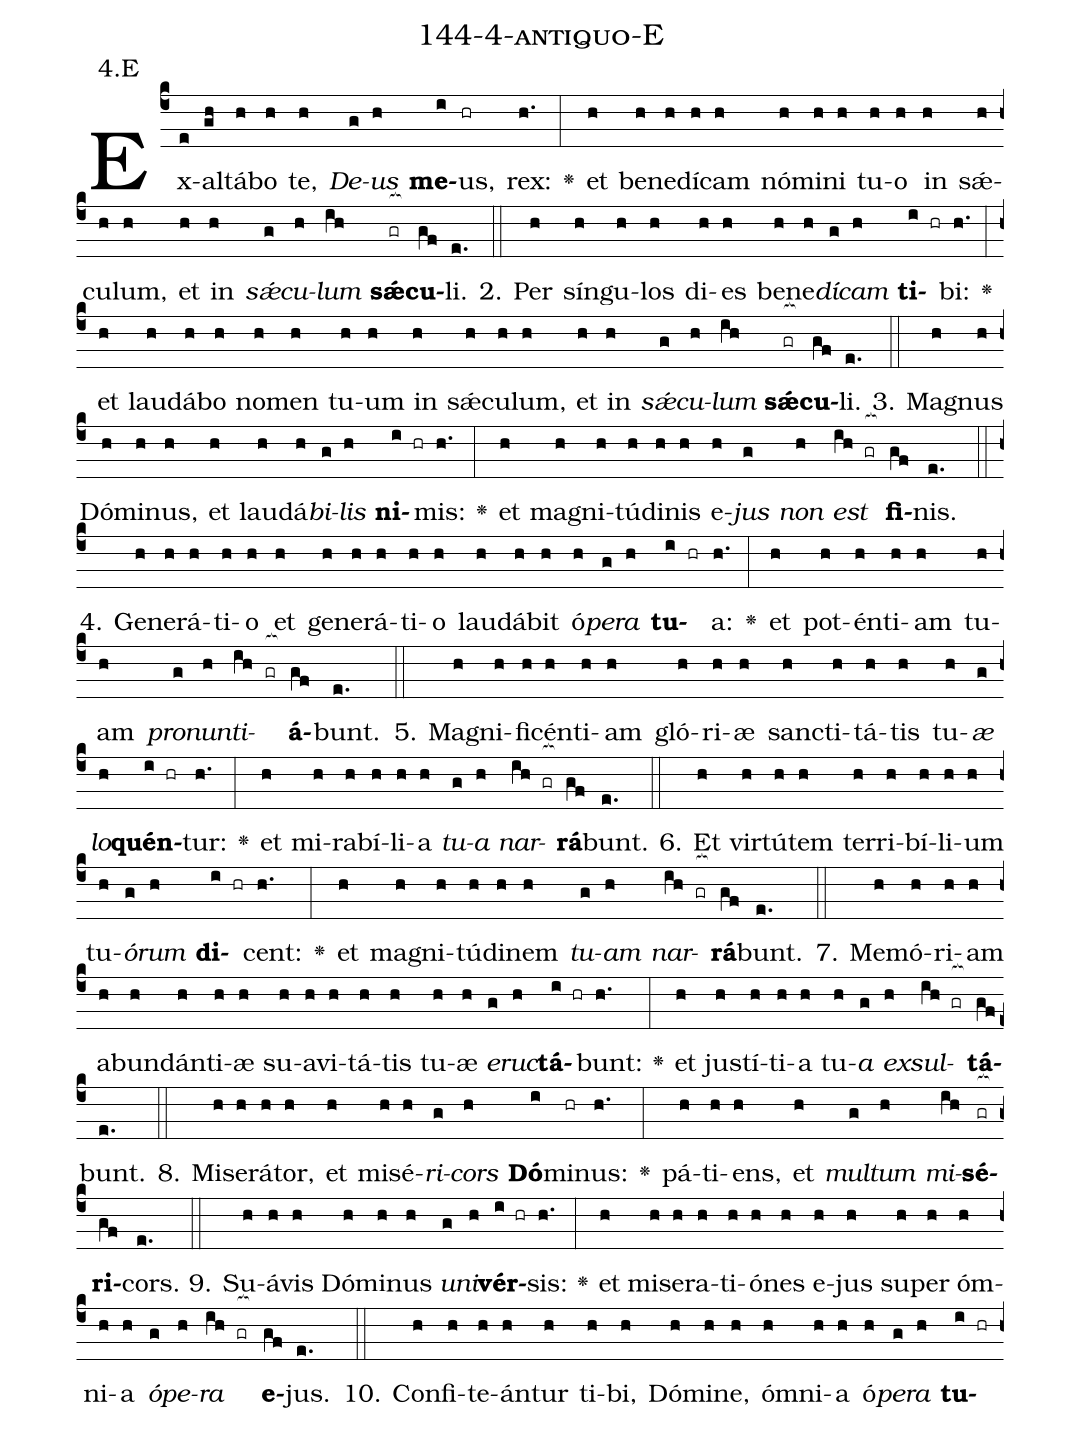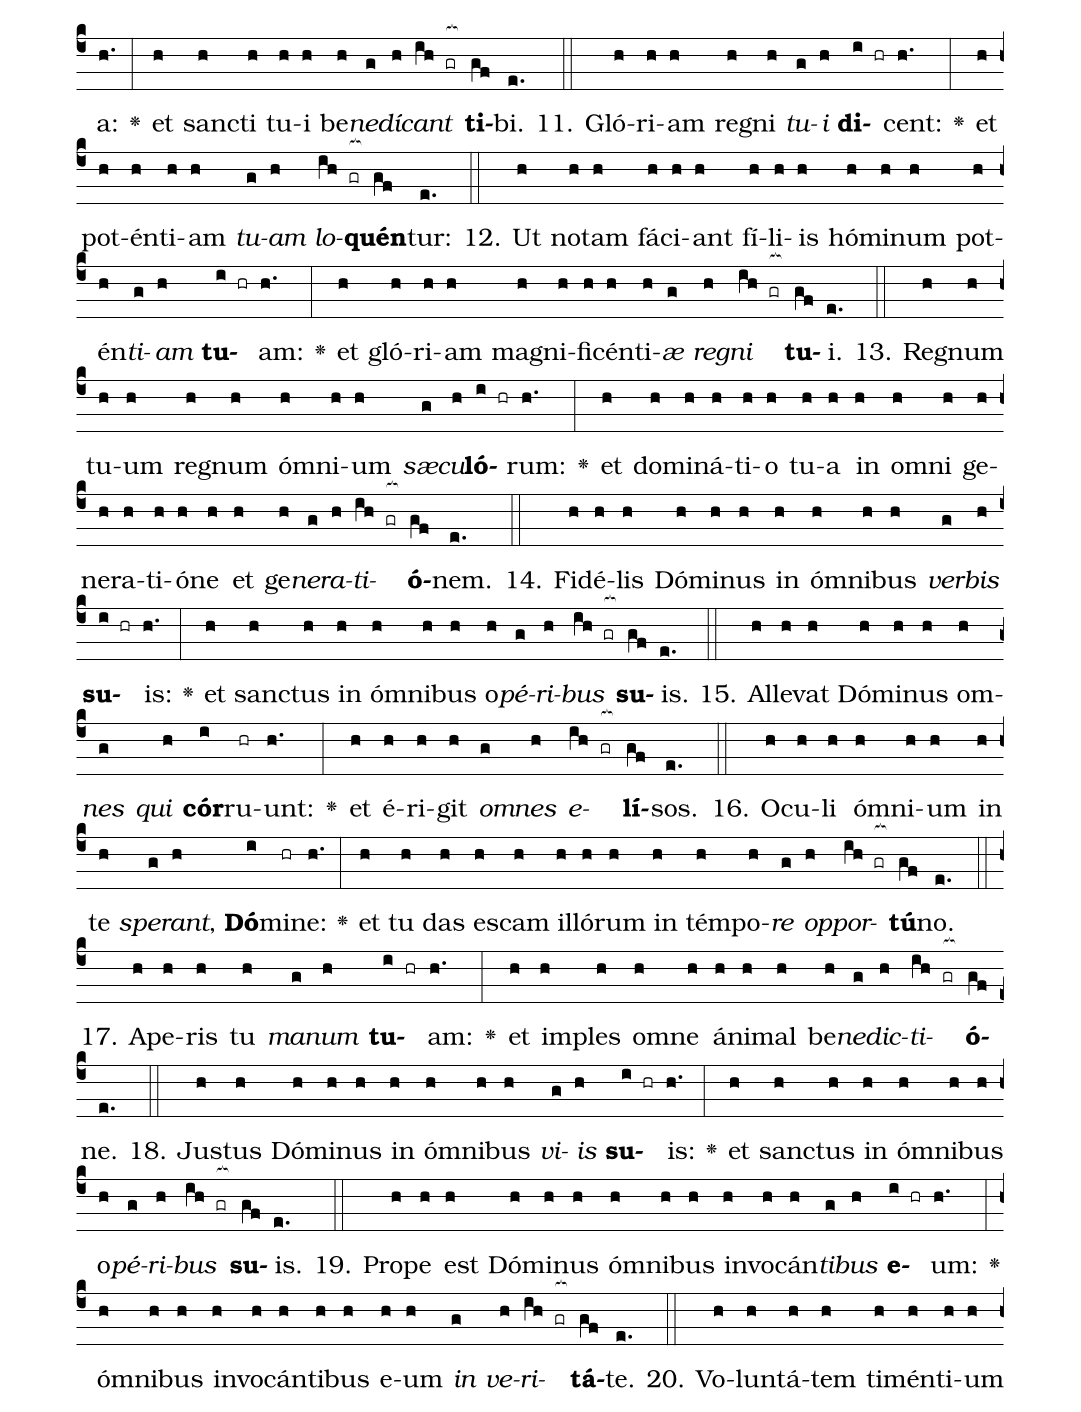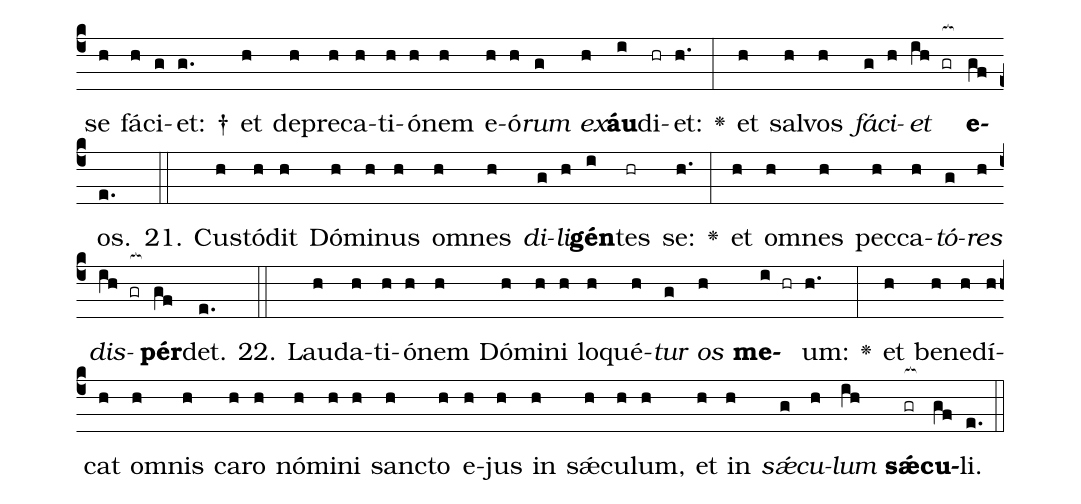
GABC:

name: 144-4-antiquo-E;
annotation: 4.E;
%%
(c4)Ex(e)al(gh)tá(h)bo(h) te,(h) <i>De</i>(g)<i>us</i>(h) <b>me</b>(i)us,(hr) rex:(h.) <v>\greheightstar</v>(:) et(h) be(h)ne(h)dí(h)cam(h) nó(h)mi(h)ni(h) tu(h)o(h) in(h) sǽ(h)cu(h)lum,(h) et(h) in(h) <i>sǽ</i>(g)<i>cu</i>(h)<i>lum</i>(ih) <b>sǽ</b>(gr[ocb:1{])<b>cu</b>(gf[ocb:0}])li.(e.) (::)
2. Per(h) sín(h)gu(h)los(h) di(h)es(h) be(h)ne(h)<i>dí</i>(g)<i>cam</i>(h) <b>ti</b>(i hr)bi:(h.) <v>\greheightstar</v>(:) et(h) lau(h)dá(h)bo(h) no(h)men(h) tu(h)um(h) in(h) sǽ(h)cu(h)lum,(h) et(h) in(h) <i>sǽ</i>(g)<i>cu</i>(h)<i>lum</i>(ih) <b>sǽ</b>(gr[ocb:1{])<b>cu</b>(gf[ocb:0}])li.(e.) (::)
3. Ma(h)gnus(h) Dó(h)mi(h)nus,(h) et(h) lau(h)dá(h)<i>bi</i>(g)<i>lis</i>(h) <b>ni</b>(i hr)mis:(h.) <v>\greheightstar</v>(:) et(h) ma(h)gni(h)tú(h)di(h)nis(h) e(h)<i>jus</i>(g) <i>non</i>(h) <i>est</i>(ih gr[ocb:1{]) <b>fi</b>(gf[ocb:0}])nis.(e.) (::)
4. Ge(h)ne(h)rá(h)ti(h)o(h) et(h) ge(h)ne(h)rá(h)ti(h)o(h) lau(h)dá(h)bit(h) ó(h)<i>pe</i>(g)<i>ra</i>(h) <b>tu</b>(i hr)a:(h.) <v>\greheightstar</v>(:) et(h) pot(h)én(h)ti(h)am(h) tu(h)am(h) <i>pro</i>(g)<i>nun</i>(h)<i>ti</i>(ih gr[ocb:1{])<b>á</b>(gf[ocb:0}])bunt.(e.) (::)
5. Ma(h)gni(h)fi(h)cén(h)ti(h)am(h) gló(h)ri(h)æ(h) sanc(h)ti(h)tá(h)tis(h) tu(h)<i>æ</i>(g) <i>lo</i>(h)<b>quén</b>(i hr)tur:(h.) <v>\greheightstar</v>(:) et(h) mi(h)ra(h)bí(h)li(h)a(h) <i>tu</i>(g)<i>a</i>(h) <i>nar</i>(ih gr[ocb:1{])<b>rá</b>(gf[ocb:0}])bunt.(e.) (::)
6. Et(h) vir(h)tú(h)tem(h) ter(h)ri(h)bí(h)li(h)um(h) tu(h)<i>ó</i>(g)<i>rum</i>(h) <b>di</b>(i hr)cent:(h.) <v>\greheightstar</v>(:) et(h) ma(h)gni(h)tú(h)di(h)nem(h) <i>tu</i>(g)<i>am</i>(h) <i>nar</i>(ih gr[ocb:1{])<b>rá</b>(gf[ocb:0}])bunt.(e.) (::)
7. Me(h)mó(h)ri(h)am(h) ab(h)un(h)dán(h)ti(h)æ(h) su(h)a(h)vi(h)tá(h)tis(h) tu(h)æ(h) <i>e</i>(g)<i>ruc</i>(h)<b>tá</b>(i hr)bunt:(h.) <v>\greheightstar</v>(:) et(h) jus(h)tí(h)ti(h)a(h) tu(h)<i>a</i>(g) <i>ex</i>(h)<i>sul</i>(ih gr[ocb:1{])<b>tá</b>(gf[ocb:0}])bunt.(e.) (::)
8. Mi(h)se(h)rá(h)tor,(h) et(h) mi(h)sé(h)<i>ri</i>(g)<i>cors</i>(h) <b>Dó</b>(i)mi(hr)nus:(h.) <v>\greheightstar</v>(:) pá(h)ti(h)ens,(h) et(h) <i>mul</i>(g)<i>tum</i>(h) <i>mi</i>(ih)<b>sé</b>(gr[ocb:1{])<b>ri</b>(gf[ocb:0}])cors.(e.) (::)
9. Su(h)á(h)vis(h) Dó(h)mi(h)nus(h) <i>u</i>(g)<i>ni</i>(h)<b>vér</b>(i hr)sis:(h.) <v>\greheightstar</v>(:) et(h) mi(h)se(h)ra(h)ti(h)ó(h)nes(h) e(h)jus(h) su(h)per(h) óm(h)ni(h)a(h) <i>ó</i>(g)<i>pe</i>(h)<i>ra</i>(ih gr[ocb:1{]) <b>e</b>(gf[ocb:0}])jus.(e.) (::)
10. Con(h)fi(h)te(h)án(h)tur(h) ti(h)bi,(h) Dó(h)mi(h)ne,(h) óm(h)ni(h)a(h) ó(h)<i>pe</i>(g)<i>ra</i>(h) <b>tu</b>(i hr)a:(h.) <v>\greheightstar</v>(:) et(h) sanc(h)ti(h) tu(h)i(h) be(h)<i>ne</i>(g)<i>dí</i>(h)<i>cant</i>(ih gr[ocb:1{]) <b>ti</b>(gf[ocb:0}])bi.(e.) (::)
11. Gló(h)ri(h)am(h) re(h)gni(h) <i>tu</i>(g)<i>i</i>(h) <b>di</b>(i hr)cent:(h.) <v>\greheightstar</v>(:) et(h) pot(h)én(h)ti(h)am(h) <i>tu</i>(g)<i>am</i>(h) <i>lo</i>(ih gr[ocb:1{])<b>quén</b>(gf[ocb:0}])tur:(e.) (::)
12. Ut(h) no(h)tam(h) fá(h)ci(h)ant(h) fí(h)li(h)is(h) hó(h)mi(h)num(h) pot(h)én(h)<i>ti</i>(g)<i>am</i>(h) <b>tu</b>(i hr)am:(h.) <v>\greheightstar</v>(:) et(h) gló(h)ri(h)am(h) ma(h)gni(h)fi(h)cén(h)ti(h)<i>æ</i>(g) <i>re</i>(h)<i>gni</i>(ih gr[ocb:1{]) <b>tu</b>(gf[ocb:0}])i.(e.) (::)
13. Re(h)gnum(h) tu(h)um(h) re(h)gnum(h) óm(h)ni(h)um(h) <i>sæ</i>(g)<i>cu</i>(h)<b>ló</b>(i hr)rum:(h.) <v>\greheightstar</v>(:) et(h) do(h)mi(h)ná(h)ti(h)o(h) tu(h)a(h) in(h) om(h)ni(h) ge(h)ne(h)ra(h)ti(h)ó(h)ne(h) et(h) ge(h)<i>ne</i>(g)<i>ra</i>(h)<i>ti</i>(ih gr[ocb:1{])<b>ó</b>(gf[ocb:0}])nem.(e.) (::)
14. Fi(h)dé(h)lis(h) Dó(h)mi(h)nus(h) in(h) óm(h)ni(h)bus(h) <i>ver</i>(g)<i>bis</i>(h) <b>su</b>(i hr)is:(h.) <v>\greheightstar</v>(:) et(h) sanc(h)tus(h) in(h) óm(h)ni(h)bus(h) o(h)<i>pé</i>(g)<i>ri</i>(h)<i>bus</i>(ih gr[ocb:1{]) <b>su</b>(gf[ocb:0}])is.(e.) (::)
15. Al(h)le(h)vat(h) Dó(h)mi(h)nus(h) om(h)<i>nes</i>(g) <i>qui</i>(h) <b>cór</b>(i)ru(hr)unt:(h.) <v>\greheightstar</v>(:) et(h) é(h)ri(h)git(h) <i>om</i>(g)<i>nes</i>(h) <i>e</i>(ih gr[ocb:1{])<b>lí</b>(gf[ocb:0}])sos.(e.) (::)
16. O(h)cu(h)li(h) óm(h)ni(h)um(h) in(h) te(h) <i>spe</i>(g)<i>rant</i>,(h) <b>Dó</b>(i)mi(hr)ne:(h.) <v>\greheightstar</v>(:) et(h) tu(h) das(h) es(h)cam(h) il(h)ló(h)rum(h) in(h) tém(h)po(h)<i>re</i>(g) <i>op</i>(h)<i>por</i>(ih gr[ocb:1{])<b>tú</b>(gf[ocb:0}])no.(e.) (::)
17. A(h)pe(h)ris(h) tu(h) <i>ma</i>(g)<i>num</i>(h) <b>tu</b>(i hr)am:(h.) <v>\greheightstar</v>(:) et(h) im(h)ples(h) om(h)ne(h) á(h)ni(h)mal(h) be(h)<i>ne</i>(g)<i>dic</i>(h)<i>ti</i>(ih gr[ocb:1{])<b>ó</b>(gf[ocb:0}])ne.(e.) (::)
18. Jus(h)tus(h) Dó(h)mi(h)nus(h) in(h) óm(h)ni(h)bus(h) <i>vi</i>(g)<i>is</i>(h) <b>su</b>(i hr)is:(h.) <v>\greheightstar</v>(:) et(h) sanc(h)tus(h) in(h) óm(h)ni(h)bus(h) o(h)<i>pé</i>(g)<i>ri</i>(h)<i>bus</i>(ih gr[ocb:1{]) <b>su</b>(gf[ocb:0}])is.(e.) (::)
19. Pro(h)pe(h) est(h) Dó(h)mi(h)nus(h) óm(h)ni(h)bus(h) in(h)vo(h)cán(h)<i>ti</i>(g)<i>bus</i>(h) <b>e</b>(i hr)um:(h.) <v>\greheightstar</v>(:) óm(h)ni(h)bus(h) in(h)vo(h)cán(h)ti(h)bus(h) e(h)um(h) <i>in</i>(g) <i>ve</i>(h)<i>ri</i>(ih gr[ocb:1{])<b>tá</b>(gf[ocb:0}])te.(e.) (::)
20. Vo(h)lun(h)tá(h)tem(h) ti(h)mén(h)ti(h)um(h) se(h) fá(h)ci(g)et: †(g.) et(h) de(h)pre(h)ca(h)ti(h)ó(h)nem(h) e(h)ó(h)<i>rum</i>(g) <i>ex</i>(h)<b>áu</b>(i)di(hr)et:(h.) <v>\greheightstar</v>(:) et(h) sal(h)vos(h) <i>fá</i>(g)<i>ci</i>(h)<i>et</i>(ih gr[ocb:1{]) <b>e</b>(gf[ocb:0}])os.(e.) (::)
21. Cus(h)tó(h)dit(h) Dó(h)mi(h)nus(h) om(h)nes(h) <i>di</i>(g)<i>li</i>(h)<b>gén</b>(i)tes(hr) se:(h.) <v>\greheightstar</v>(:) et(h) om(h)nes(h) pec(h)ca(h)<i>tó</i>(g)<i>res</i>(h) <i>dis</i>(ih gr[ocb:1{])<b>pér</b>(gf[ocb:0}])det.(e.) (::)
22. Lau(h)da(h)ti(h)ó(h)nem(h) Dó(h)mi(h)ni(h) lo(h)qué(h)<i>tur</i>(g) <i>os</i>(h) <b>me</b>(i hr)um:(h.) <v>\greheightstar</v>(:) et(h) be(h)ne(h)dí(h)cat(h) om(h)nis(h) ca(h)ro(h) nó(h)mi(h)ni(h) sanc(h)to(h) e(h)jus(h) in(h) sǽ(h)cu(h)lum,(h) et(h) in(h) <i>sǽ</i>(g)<i>cu</i>(h)<i>lum</i>(ih) <b>sǽ</b>(gr[ocb:1{])<b>cu</b>(gf[ocb:0}])li.(e.) (::)
